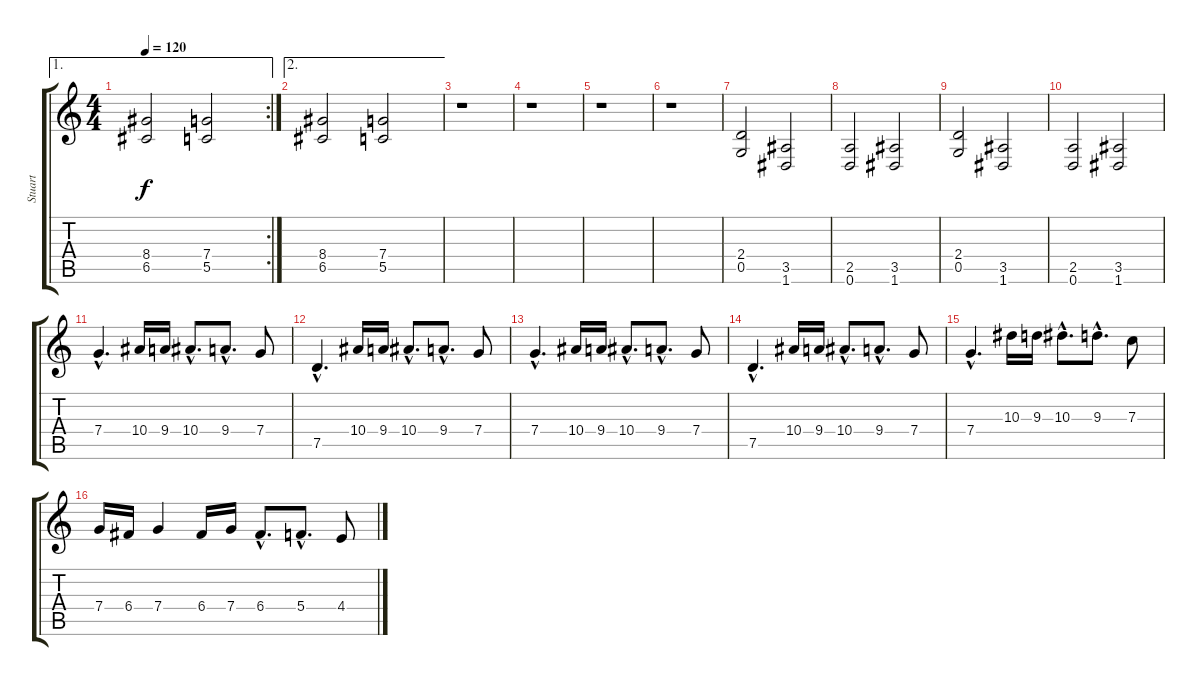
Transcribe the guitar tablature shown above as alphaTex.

\track ("Stuart" "Stuart") {instrument distortionguitar}
\staff {score tabs}
\tuning (D4 A3 F3 C3 G2 D2) {hide}
\ae 1
\rc 2
\ts (4 4)
\tempo 120
\clef g2
\ks c
(8.4 6.5).2{dy f} (7.4 5.5).2 |
\ae 2
(8.4 6.5).2 (7.4 5.5).2 |
r.1 |
r.1 |
r.1 |
r.1 |
(2.4 0.5).2 (3.5 1.6).2 |
(2.5 0.6).2 (3.5 1.6).2 |
(2.4 0.5).2 (3.5 1.6).2 |
(2.5 0.6).2 (3.5 1.6).2 |
7.4{hac}.4{d volume 16} 10.4.16 9.4.16 10.4{hac}.8{d} 9.4{hac}.8{d} 7.4.8 |
7.5{hac}.4{d} 10.4.16 9.4.16 10.4{hac}.8{d} 9.4{hac}.8{d} 7.4.8 |
7.4{hac}.4{d} 10.4.16 9.4.16 10.4{hac}.8{d} 9.4{hac}.8{d} 7.4.8 |
7.5{hac}.4{d} 10.4.16 9.4.16 10.4{hac}.8{d} 9.4{hac}.8{d} 7.4.8 |
7.4{hac}.4{d volume 13} 10.3.16 9.3.16 10.3{hac}.8{d} 9.3{hac}.8{d} 7.3.8 |
7.4.16 6.4.16 7.4.4 6.4.16 7.4.16 6.4{hac}.8{d} 5.4{hac}.8{d} 4.4.8
